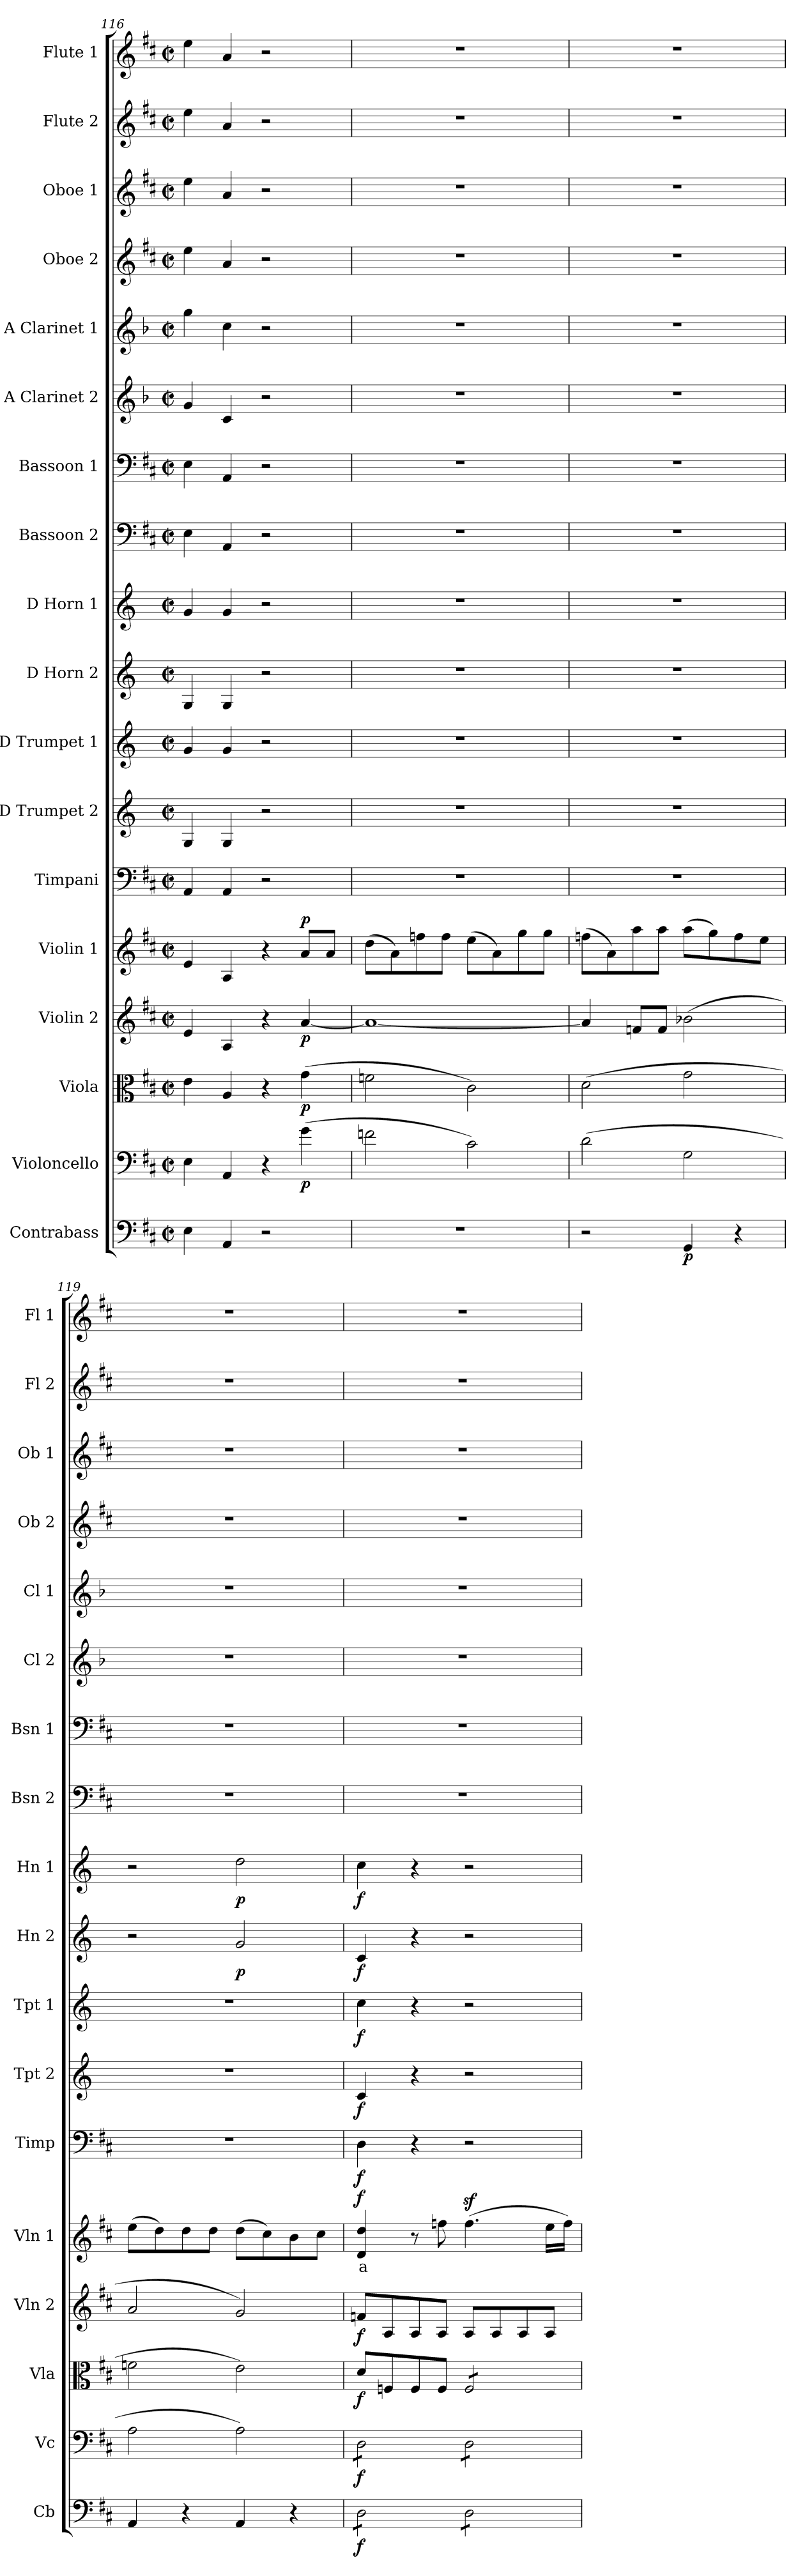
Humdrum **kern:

**kern	**dynam	**kern	**dynam	**kern	**dynam	**kern	**dynam	**kern	**text	**dynam	**kern	**dynam	**kern	**dynam	**kern	**dynam	**kern	**dynam	**kern	**dynam	**kern	**kern	**kern	**kern	**kern	**kern	**kern	**kern
*part18	*part18	*part17	*part17	*part16	*part16	*part15	*part15	*part14	*part14	*part14	*part13	*part13	*part12	*part12	*part11	*part11	*part10	*part10	*part9	*part9	*part8	*part7	*part6	*part5	*part4	*part3	*part2	*part1
*staff18	*staff18	*staff17	*staff17	*staff16	*staff16	*staff15	*staff15	*staff14	*staff14	*staff14	*staff13	*staff13	*staff12	*staff12	*staff11	*staff11	*staff10	*staff10	*staff9	*staff9	*staff8	*staff7	*staff6	*staff5	*staff4	*staff3	*staff2	*staff1
*I"Contrabass	*	*I"Violoncello	*	*I"Viola	*	*I"Violin 2	*	*I"Violin 1	*	*	*I"Timpani	*	*I"D Trumpet 2	*	*I"D Trumpet 1	*	*I"D Horn 2	*	*I"D Horn 1	*	*I"Bassoon 2	*I"Bassoon 1	*I"A Clarinet 2	*I"A Clarinet 1	*I"Oboe 2	*I"Oboe 1	*I"Flute 2	*I"Flute 1
*I'Cb	*	*I'Vc	*	*I'Vla	*	*I'Vln 2	*	*I'Vln 1	*	*	*I'Timp	*	*I'Tpt 2	*	*I'Tpt 1	*	*I'Hn 2	*	*I'Hn 1	*	*I'Bsn 2	*I'Bsn 1	*I'Cl 2	*I'Cl 1	*I'Ob 2	*I'Ob 1	*I'Fl 2	*I'Fl 1
*clefF4	*	*clefF4	*	*clefC3	*	*clefG2	*	*clefG2	*	*	*clefF4	*	*clefG2	*	*clefG2	*	*clefG2	*	*clefG2	*	*clefF4	*clefF4	*clefG2	*clefG2	*clefG2	*clefG2	*clefG2	*clefG2
*ITrd7c12	*	*	*	*	*	*	*	*	*	*	*	*	*ITrd-1c-2	*	*ITrd-1c-2	*	*ITrd6c10	*	*ITrd6c10	*	*	*	*ITrd2c3	*ITrd2c3	*	*	*	*
*k[f#c#]	*	*k[f#c#]	*	*k[f#c#]	*	*k[f#c#]	*	*k[f#c#]	*	*	*k[f#c#]	*	*k[f#c#]	*	*k[f#c#]	*	*k[f#c#]	*	*k[f#c#]	*	*k[f#c#]	*k[f#c#]	*k[f#c#]	*k[f#c#]	*k[f#c#]	*k[f#c#]	*k[f#c#]	*k[f#c#]
*M2/2	*	*M2/2	*	*M2/2	*	*M2/2	*	*M2/2	*	*	*M2/2	*	*M2/2	*	*M2/2	*	*M2/2	*	*M2/2	*	*M2/2	*M2/2	*M2/2	*M2/2	*M2/2	*M2/2	*M2/2	*M2/2
*met(c|)	*	*met(c|)	*	*met(c|)	*	*met(c|)	*	*met(c|)	*	*	*met(c|)	*	*met(c|)	*	*met(c|)	*	*met(c|)	*	*met(c|)	*	*met(c|)	*met(c|)	*met(c|)	*met(c|)	*met(c|)	*met(c|)	*met(c|)	*met(c|)
=116	=116	=116	=116	=116	=116	=116	=116	=116	=116	=116	=116	=116	=116	=116	=116	=116	=116	=116	=116	=116	=116	=116	=116	=116	=116	=116	=116	=116
4EE\	.	4E\	.	4e\	.	4e/	.	4e/	.	.	4AA/	.	4A/	.	4a/	.	4AA/	.	4A/	.	4E\	4E\	4e/	4ee\	4ee\	4ee\	4ee\	4ee\
4AAA/	.	4AA/	.	4A/	.	4A/	.	4A/	.	.	4AA/	.	4A/	.	4a/	.	4AA/	.	4A/	.	4AA/	4AA/	4A/	4a\	4a/	4a/	4a/	4a/
2r	.	4r	.	4r	.	4r	.	4r	.	.	2r	.	2r	.	2r	.	2r	.	2r	.	2r	2r	2r	2r	2r	2r	2r	2r
!	!	!	!LO:DY:b	!	!LO:DY:b	!	!LO:DY:b	!	!	!LO:DY:b	!	!	!	!	!	!	!	!	!	!	!	!	!	!	!	!	!	!
.	.	(4g\	p	(4g\	p	[4a/	p	8a/L	.	p	.	.	.	.	.	.	.	.	.	.	.	.	.	.	.	.	.	.
.	.	.	.	.	.	.	.	8a/J	.	.	.	.	.	.	.	.	.	.	.	.	.	.	.	.	.	.	.	.
=117	=117	=117	=117	=117	=117	=117	=117	=117	=117	=117	=117	=117	=117	=117	=117	=117	=117	=117	=117	=117	=117	=117	=117	=117	=117	=117	=117	=117
1r	.	2fn\	.	2fn\	.	1a_	.	(8dd\L	.	.	1r	.	1r	.	1r	.	1r	.	1r	.	1r	1r	1r	1r	1r	1r	1r	1r
.	.	.	.	.	.	.	.	8a\)	.	.	.	.	.	.	.	.	.	.	.	.	.	.	.	.	.	.	.	.
.	.	.	.	.	.	.	.	8ffn\	.	.	.	.	.	.	.	.	.	.	.	.	.	.	.	.	.	.	.	.
.	.	.	.	.	.	.	.	8ff\J	.	.	.	.	.	.	.	.	.	.	.	.	.	.	.	.	.	.	.	.
.	.	2c#\)	.	2c#\)	.	.	.	(8ee\L	.	.	.	.	.	.	.	.	.	.	.	.	.	.	.	.	.	.	.	.
.	.	.	.	.	.	.	.	8a\)	.	.	.	.	.	.	.	.	.	.	.	.	.	.	.	.	.	.	.	.
.	.	.	.	.	.	.	.	8gg\	.	.	.	.	.	.	.	.	.	.	.	.	.	.	.	.	.	.	.	.
.	.	.	.	.	.	.	.	8gg\J	.	.	.	.	.	.	.	.	.	.	.	.	.	.	.	.	.	.	.	.
!!LO:PB:g=z
=118	=118	=118	=118	=118	=118	=118	=118	=118	=118	=118	=118	=118	=118	=118	=118	=118	=118	=118	=118	=118	=118	=118	=118	=118	=118	=118	=118	=118
2r	.	(2d\	.	(2d\	.	4a/]	.	(8ffn\L	.	.	1r	.	1r	.	1r	.	1r	.	1r	.	1r	1r	1r	1r	1r	1r	1r	1r
.	.	.	.	.	.	.	.	8a\)	.	.	.	.	.	.	.	.	.	.	.	.	.	.	.	.	.	.	.	.
.	.	.	.	.	.	8fn/L	.	8aa\	.	.	.	.	.	.	.	.	.	.	.	.	.	.	.	.	.	.	.	.
.	.	.	.	.	.	8f/J	.	8aa\J	.	.	.	.	.	.	.	.	.	.	.	.	.	.	.	.	.	.	.	.
!	!LO:DY:b	!	!	!	!	!	!	!	!	!	!	!	!	!	!	!	!	!	!	!	!	!	!	!	!	!	!	!
4GGG/	p	2G\	.	2g\	.	(2b-X\	.	(8aa\L	.	.	.	.	.	.	.	.	.	.	.	.	.	.	.	.	.	.	.	.
.	.	.	.	.	.	.	.	8gg\)	.	.	.	.	.	.	.	.	.	.	.	.	.	.	.	.	.	.	.	.
4r	.	.	.	.	.	.	.	8ff\	.	.	.	.	.	.	.	.	.	.	.	.	.	.	.	.	.	.	.	.
.	.	.	.	.	.	.	.	8ee\J	.	.	.	.	.	.	.	.	.	.	.	.	.	.	.	.	.	.	.	.
=119	=119	=119	=119	=119	=119	=119	=119	=119	=119	=119	=119	=119	=119	=119	=119	=119	=119	=119	=119	=119	=119	=119	=119	=119	=119	=119	=119	=119
4AAA/	.	2A\	.	2fn\	.	2a/	.	(8ee\L	.	.	1r	.	1r	.	1r	.	2r	.	2r	.	1r	1r	1r	1r	1r	1r	1r	1r
.	.	.	.	.	.	.	.	8dd\)	.	.	.	.	.	.	.	.	.	.	.	.	.	.	.	.	.	.	.	.
4r	.	.	.	.	.	.	.	8dd\	.	.	.	.	.	.	.	.	.	.	.	.	.	.	.	.	.	.	.	.
.	.	.	.	.	.	.	.	8dd\J	.	.	.	.	.	.	.	.	.	.	.	.	.	.	.	.	.	.	.	.
!	!	!	!	!	!	!	!	!	!	!	!	!	!	!	!	!	!	!LO:DY:b	!	!LO:DY:b	!	!	!	!	!	!	!	!
4AAA/	.	2A\)	.	2e\)	.	2g/)	.	(8dd\L	.	.	.	.	.	.	.	.	2A/	p	2e\	p	.	.	.	.	.	.	.	.
.	.	.	.	.	.	.	.	8cc#\)	.	.	.	.	.	.	.	.	.	.	.	.	.	.	.	.	.	.	.	.
4r	.	.	.	.	.	.	.	8b\	.	.	.	.	.	.	.	.	.	.	.	.	.	.	.	.	.	.	.	.
.	.	.	.	.	.	.	.	8cc#\J	.	.	.	.	.	.	.	.	.	.	.	.	.	.	.	.	.	.	.	.
=120	=120	=120	=120	=120	=120	=120	=120	=120	=120	=120	=120	=120	=120	=120	=120	=120	=120	=120	=120	=120	=120	=120	=120	=120	=120	=120	=120	=120
!	!LO:DY:b	!	!LO:DY:b	!	!LO:DY:b	!	!LO:DY:b	!	!LO:LY:b:color=#FF0000	!LO:DY:b	!	!LO:DY:b	!	!LO:DY:b	!	!LO:DY:b	!	!LO:DY:b	!	!LO:DY:b	!	!	!	!	!	!	!	!
*tremolo	*	*	*	*	*	*	*	*	*	*	*	*	*	*	*	*	*	*	*	*	*	*	*	*	*	*	*	*
*	*	*tremolo	*	*	*	*	*	*	*	*	*	*	*	*	*	*	*	*	*	*	*	*	*	*	*	*	*	*
8DD\L	f	8D\L	f	8d/L	f	8fn/L	f	4d/ 4dd/	a	f	4D\	f	4d/	f	4dd\	f	4D/	f	4d\	f	1r	1r	1r	1r	1r	1r	1r	1r
8DD\	.	8D\	.	8Fn/	.	8A/	.	.	.	.	.	.	.	.	.	.	.	.	.	.	.	.	.	.	.	.	.	.
8DD\	.	8D\	.	8F/	.	8A/	.	8r	.	.	4r	.	4r	.	4r	.	4r	.	4r	.	.	.	.	.	.	.	.	.
8DD\J	.	8D\J	.	8F/J	.	8A/J	.	8ffn\	.	.	.	.	.	.	.	.	.	.	.	.	.	.	.	.	.	.	.	.
*	*	*	*	*tremolo	*	*	*	*	*	*	*	*	*	*	*	*	*	*	*	*	*	*	*	*	*	*	*	*
8DD\L	.	8D\L	.	8F/L	.	8A/L	.	(4.ffz<\	.	.	2r	.	2r	.	2r	.	2r	.	2r	.	.	.	.	.	.	.	.	.
8DD\	.	8D\	.	8F/	.	8A/	.	.	.	.	.	.	.	.	.	.	.	.	.	.	.	.	.	.	.	.	.	.
8DD\	.	8D\	.	8F/	.	8A/	.	.	.	.	.	.	.	.	.	.	.	.	.	.	.	.	.	.	.	.	.	.
8DD\J	.	8D\J	.	8F/J	.	8A/J	.	16ee\LL	.	.	.	.	.	.	.	.	.	.	.	.	.	.	.	.	.	.	.	.
*	*	*	*	*Xtremolo	*	*	*	*	*	*	*	*	*	*	*	*	*	*	*	*	*	*	*	*	*	*	*	*
*	*	*Xtremolo	*	*	*	*	*	*	*	*	*	*	*	*	*	*	*	*	*	*	*	*	*	*	*	*	*	*
*Xtremolo	*	*	*	*	*	*	*	*	*	*	*	*	*	*	*	*	*	*	*	*	*	*	*	*	*	*	*	*
.	.	.	.	.	.	.	.	16ff\JJ)	.	.	.	.	.	.	.	.	.	.	.	.	.	.	.	.	.	.	.	.
=	=	=	=	=	=	=	=	=	=	=	=	=	=	=	=	=	=	=	=	=	=	=	=	=	=	=	=	=
*-	*-	*-	*-	*-	*-	*-	*-	*-	*-	*-	*-	*-	*-	*-	*-	*-	*-	*-	*-	*-	*-	*-	*-	*-	*-	*-	*-	*-
